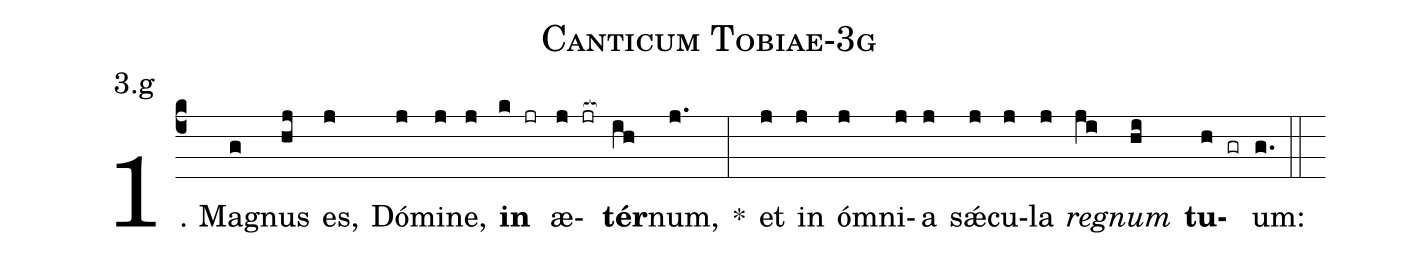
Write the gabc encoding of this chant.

name: Canticum Tobiae-3g;
annotation: 3.g;
%%
(c4)1. Ma(g)gnus(hj) es,(j) Dó(j)mi(j)ne,(j) <b>in</b>(k jr) æ(j jr[ocb:1{])<b>tér</b>(ih[ocb:0}])num,(j.) *(:) et(j) in(j) óm(j)ni(j)a(j) sǽ(j)cu(j)la(j) <i>re</i>(ji)<i>gnum</i>(hi) <b>tu</b>(h gr)um:(g.) (::)
